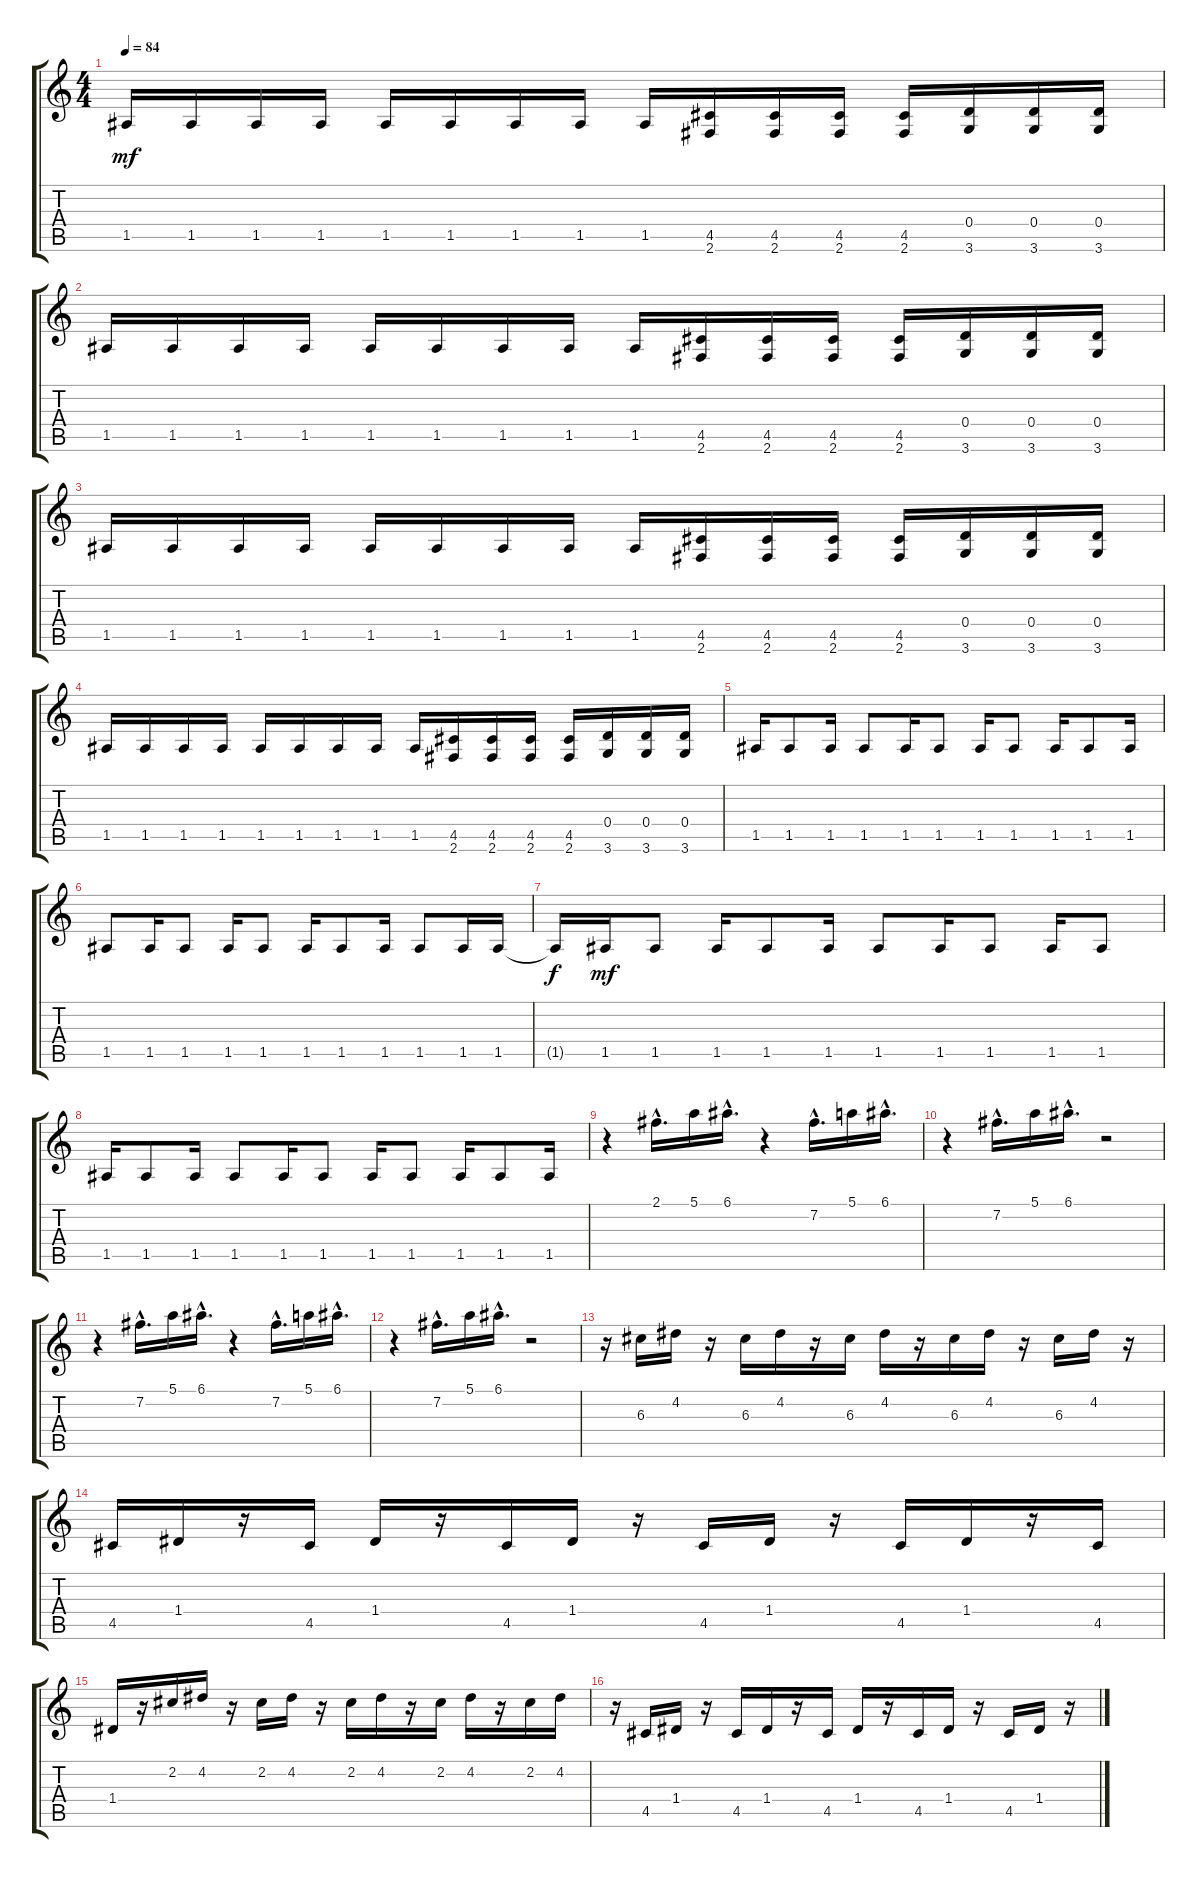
\track "" {instrument distortionguitar}
\staff {score tabs}
\tuning (E4 B3 G3 D3 A2 E2) {hide}
\ts (4 4)
\tempo 84
\clef g2
\ks c
1.5.16{dy mf} 1.5.16 1.5.16 1.5.16 1.5.16 1.5.16 1.5.16 1.5.16 1.5.16 (4.5 2.6).16 (4.5 2.6).16 (4.5 2.6).16 (4.5 2.6).16 (0.4 3.6).16 (0.4 3.6).16 (0.4 3.6).16 |
1.5.16 1.5.16 1.5.16 1.5.16 1.5.16 1.5.16 1.5.16 1.5.16 1.5.16 (4.5 2.6).16 (4.5 2.6).16 (4.5 2.6).16 (4.5 2.6).16 (0.4 3.6).16 (0.4 3.6).16 (0.4 3.6).16 |
1.5.16 1.5.16 1.5.16 1.5.16 1.5.16 1.5.16 1.5.16 1.5.16 1.5.16 (4.5 2.6).16 (4.5 2.6).16 (4.5 2.6).16 (4.5 2.6).16 (0.4 3.6).16 (0.4 3.6).16 (0.4 3.6).16 |
1.5.16 1.5.16 1.5.16 1.5.16 1.5.16 1.5.16 1.5.16 1.5.16 1.5.16 (4.5 2.6).16 (4.5 2.6).16 (4.5 2.6).16 (4.5 2.6).16 (0.4 3.6).16 (0.4 3.6).16 (0.4 3.6).16 |
1.5.16 1.5.8 1.5.16 1.5.8 1.5.16 1.5.8 1.5.16 1.5.8 1.5.16 1.5.8 1.5.16 |
1.5.8 1.5.16 1.5.8 1.5.16 1.5.8 1.5.16 1.5.8 1.5.16 1.5.8 1.5.16 1.5.16 |
1.5{t}.16{dy f} 1.5.16{dy mf} 1.5.8 1.5.16 1.5.8 1.5.16 1.5.8 1.5.16 1.5.8 1.5.16 1.5.8 |
1.5.16 1.5.8 1.5.16 1.5.8 1.5.16 1.5.8 1.5.16 1.5.8 1.5.16 1.5.8 1.5.16 |
r.4 2.1{hac}.16{d} 5.1.16 6.1{hac}.16{d} r.4 7.2{hac}.16{d} 5.1.16 6.1{hac}.16{d} |
r.4 7.2{hac}.16{d} 5.1.16 6.1{hac}.16{d} r.2 |
r.4 7.2{hac}.16{d} 5.1.16 6.1{hac}.16{d} r.4 7.2{hac}.16{d} 5.1.16 6.1{hac}.16{d} |
r.4 7.2{hac}.16{d} 5.1.16 6.1{hac}.16{d} r.2 |
r.16 6.3.16 4.2.16 r.16 6.3.16 4.2.16 r.16 6.3.16 4.2.16 r.16 6.3.16 4.2.16 r.16 6.3.16 4.2.16 r.16 |
4.5.16 1.4.16 r.16 4.5.16 1.4.16 r.16 4.5.16 1.4.16 r.16 4.5.16 1.4.16 r.16 4.5.16 1.4.16 r.16 4.5.16 |
1.4.16 r.16 2.2.16 4.2.16 r.16 2.2.16 4.2.16 r.16 2.2.16 4.2.16 r.16 2.2.16 4.2.16 r.16 2.2.16 4.2.16 |
r.16 4.5.16 1.4.16 r.16 4.5.16 1.4.16 r.16 4.5.16 1.4.16 r.16 4.5.16 1.4.16 r.16 4.5.16 1.4.16 r.16
